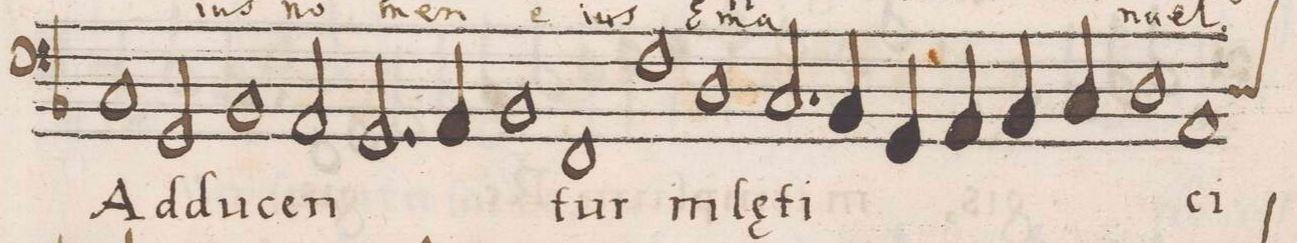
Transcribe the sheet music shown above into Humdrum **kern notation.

**kern	**text	**text
*I"BASSVS	*	*
*clefF4	*	*
*k[b-]	*	*
*met(C|)	*	*
*M2/1	*	*
1C	Ad-	.
2GG/	-du-	.
1BB-/	-cen-	.
=97-	=97-	=97-
2AA/	.	.
2.GG/	.	.
4AA/	.	.
=98-	=98-	=98-
1BB-	.	.
1FF	-tur	.
=99-	=99-	=99-
1F	in	.
1D	l(ae)-	.
=100-	=100-	=100-
2.C/	-ti-	.
4BB-/	.	.
4GG/	.	.
4AA/	.	.
4BB-/	.	.
4C/	.	.
=101-	=101-	=101-
1D	.	.
*custos:D	*	*
1AA	-ci-	.
=102-	=102-	=102-
*-	*-	*-
